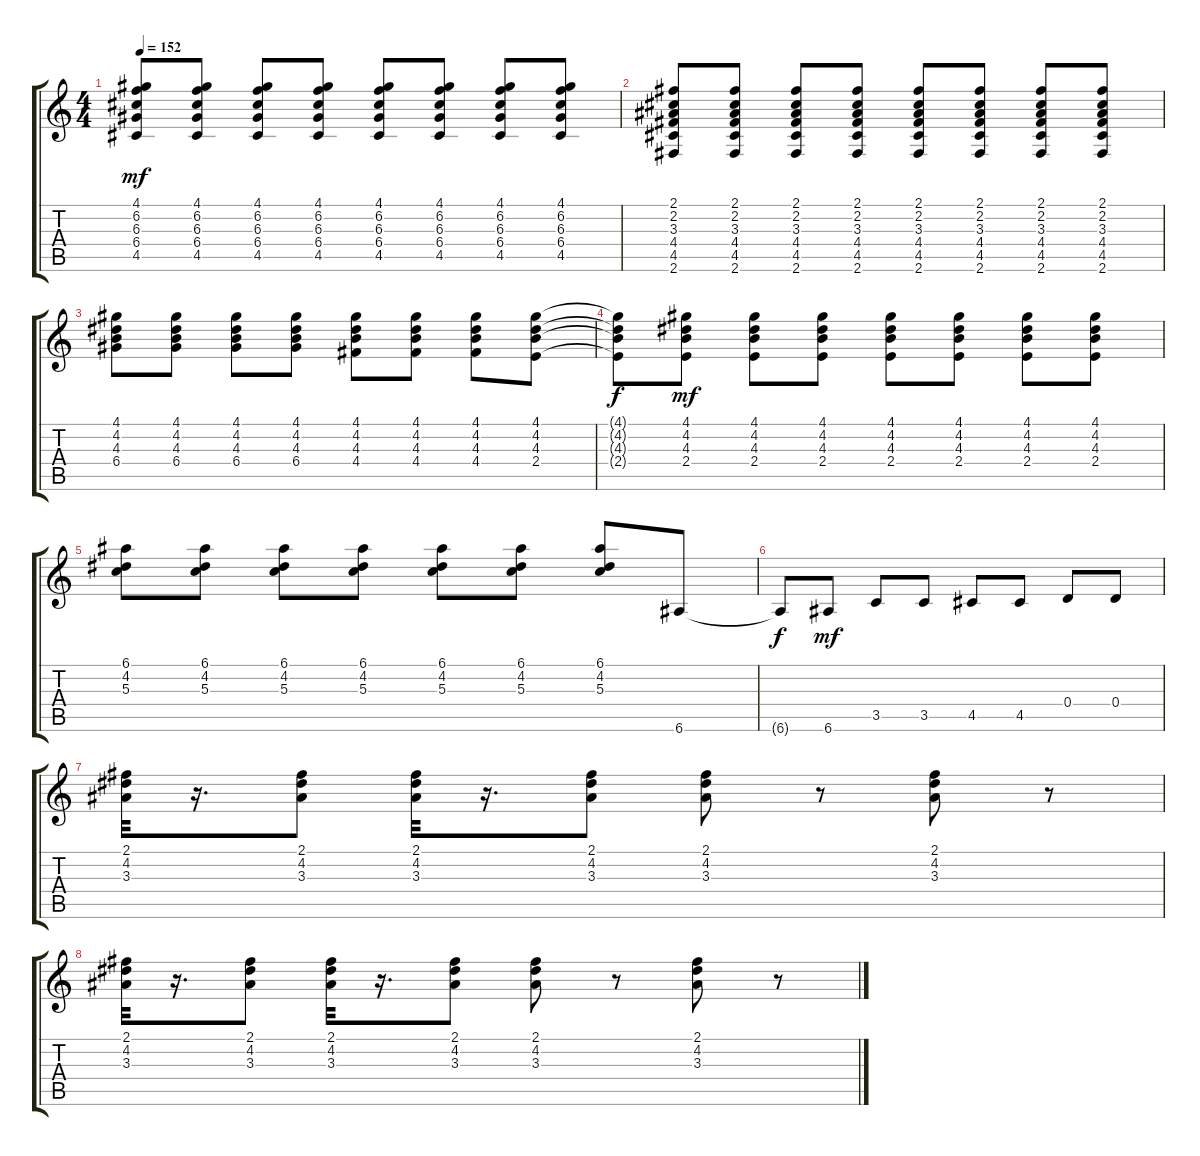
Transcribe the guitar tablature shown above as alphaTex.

\track "" {instrument acousticguitarnylon}
\staff {score tabs}
\tuning (E4 B3 G3 D3 A2 E2) {hide}
\ts (4 4)
\tempo 152
\clef g2
\ks c
(4.1 6.2 6.3 6.4 4.5).8{dy mf} (4.1 6.2 6.3 6.4 4.5).8 (4.1 6.2 6.3 6.4 4.5).8 (4.1 6.2 6.3 6.4 4.5).8 (4.1 6.2 6.3 6.4 4.5).8 (4.1 6.2 6.3 6.4 4.5).8 (4.1 6.2 6.3 6.4 4.5).8 (4.1 6.2 6.3 6.4 4.5).8 |
(2.1 2.2 3.3 4.4 4.5 2.6).8 (2.1 2.2 3.3 4.4 4.5 2.6).8 (2.1 2.2 3.3 4.4 4.5 2.6).8 (2.1 2.2 3.3 4.4 4.5 2.6).8 (2.1 2.2 3.3 4.4 4.5 2.6).8 (2.1 2.2 3.3 4.4 4.5 2.6).8 (2.1 2.2 3.3 4.4 4.5 2.6).8 (2.1 2.2 3.3 4.4 4.5 2.6).8 |
(4.1 4.2 4.3 6.4).8 (4.1 4.2 4.3 6.4).8 (4.1 4.2 4.3 6.4).8 (4.1 4.2 4.3 6.4).8 (4.1 4.2 4.3 4.4).8 (4.1 4.2 4.3 4.4).8 (4.1 4.2 4.3 4.4).8 (4.1 4.2 4.3 2.4).8 |
(4.1{t} 4.2{t} 4.3{t} 2.4{t}).8{dy f} (4.1 4.2 4.3 2.4).8{dy mf} (4.1 4.2 4.3 2.4).8 (4.1 4.2 4.3 2.4).8 (4.1 4.2 4.3 2.4).8 (4.1 4.2 4.3 2.4).8 (4.1 4.2 4.3 2.4).8 (4.1 4.2 4.3 2.4).8 |
(6.1 4.2 5.3).8 (6.1 4.2 5.3).8 (6.1 4.2 5.3).8 (6.1 4.2 5.3).8 (6.1 4.2 5.3).8 (6.1 4.2 5.3).8 (6.1 4.2 5.3).8 6.6.8 |
6.6{t}.8{dy f} 6.6.8{dy mf} 3.5.8 3.5.8 4.5.8 4.5.8 0.4.8 0.4.8 |
(2.1 4.2 3.3).32 r.16{d} (2.1 4.2 3.3).8 (2.1 4.2 3.3).32 r.16{d} (2.1 4.2 3.3).8 (2.1 4.2 3.3).8 r.8 (2.1 4.2 3.3).8 r.8 |
(2.1 4.2 3.3).32 r.16{d} (2.1 4.2 3.3).8 (2.1 4.2 3.3).32 r.16{d} (2.1 4.2 3.3).8 (2.1 4.2 3.3).8 r.8 (2.1 4.2 3.3).8 r.8
